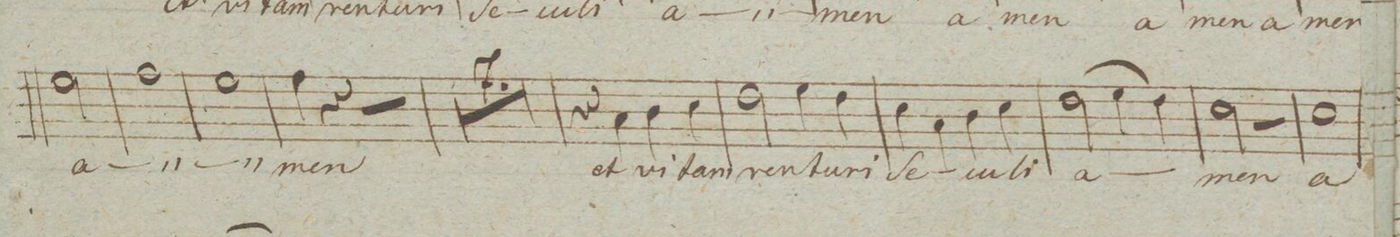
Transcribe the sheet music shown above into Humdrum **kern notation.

**kern	**text	**dynam
*I"Tenore.	*	*
*clefC4	*	*
*k[]	*	*
*met(c|)	*	*
*M4/4	*	*
2d\	a-	.
=209	=209	=209
1e\	.	.
=210	=210	=210
1d\	.	.
=211	=211	=211
4e\	-men	.
4r	.	.
2r	.	.
=212	=212	=212
1ryy	.	.
=213	=213	=213
1r	.	.
=214	=214	=214
1r	.	.
=215	=215	=215
1r	.	.
=216	=216	=216
1r	.	.
=217	=217	=217
1r	.	.
=218	=218	=218
1r	.	.
=219	=219	=219
1r	.	.
=220	=220	=220
4r	.	.
4G\	et	.
4A\	vi-	.
4B\	-tam	.
=221	=221	=221
2c\	ven-	.
4d\	-tu-	.
4c\	-ri	.
=222	=222	=222
4B\	Se-	.
4G\	.	.
4A\	-cu-	.
4B\	-li	.
=223	=223	=223
(2c\	a-	.
4d\	.	.
4c\)	.	.
=224	=224	=224
2B\	-men	.
2r	.	.
=225	=225	=225
1B\	a-	.
=226	=226	=226
*-	*-	*-
